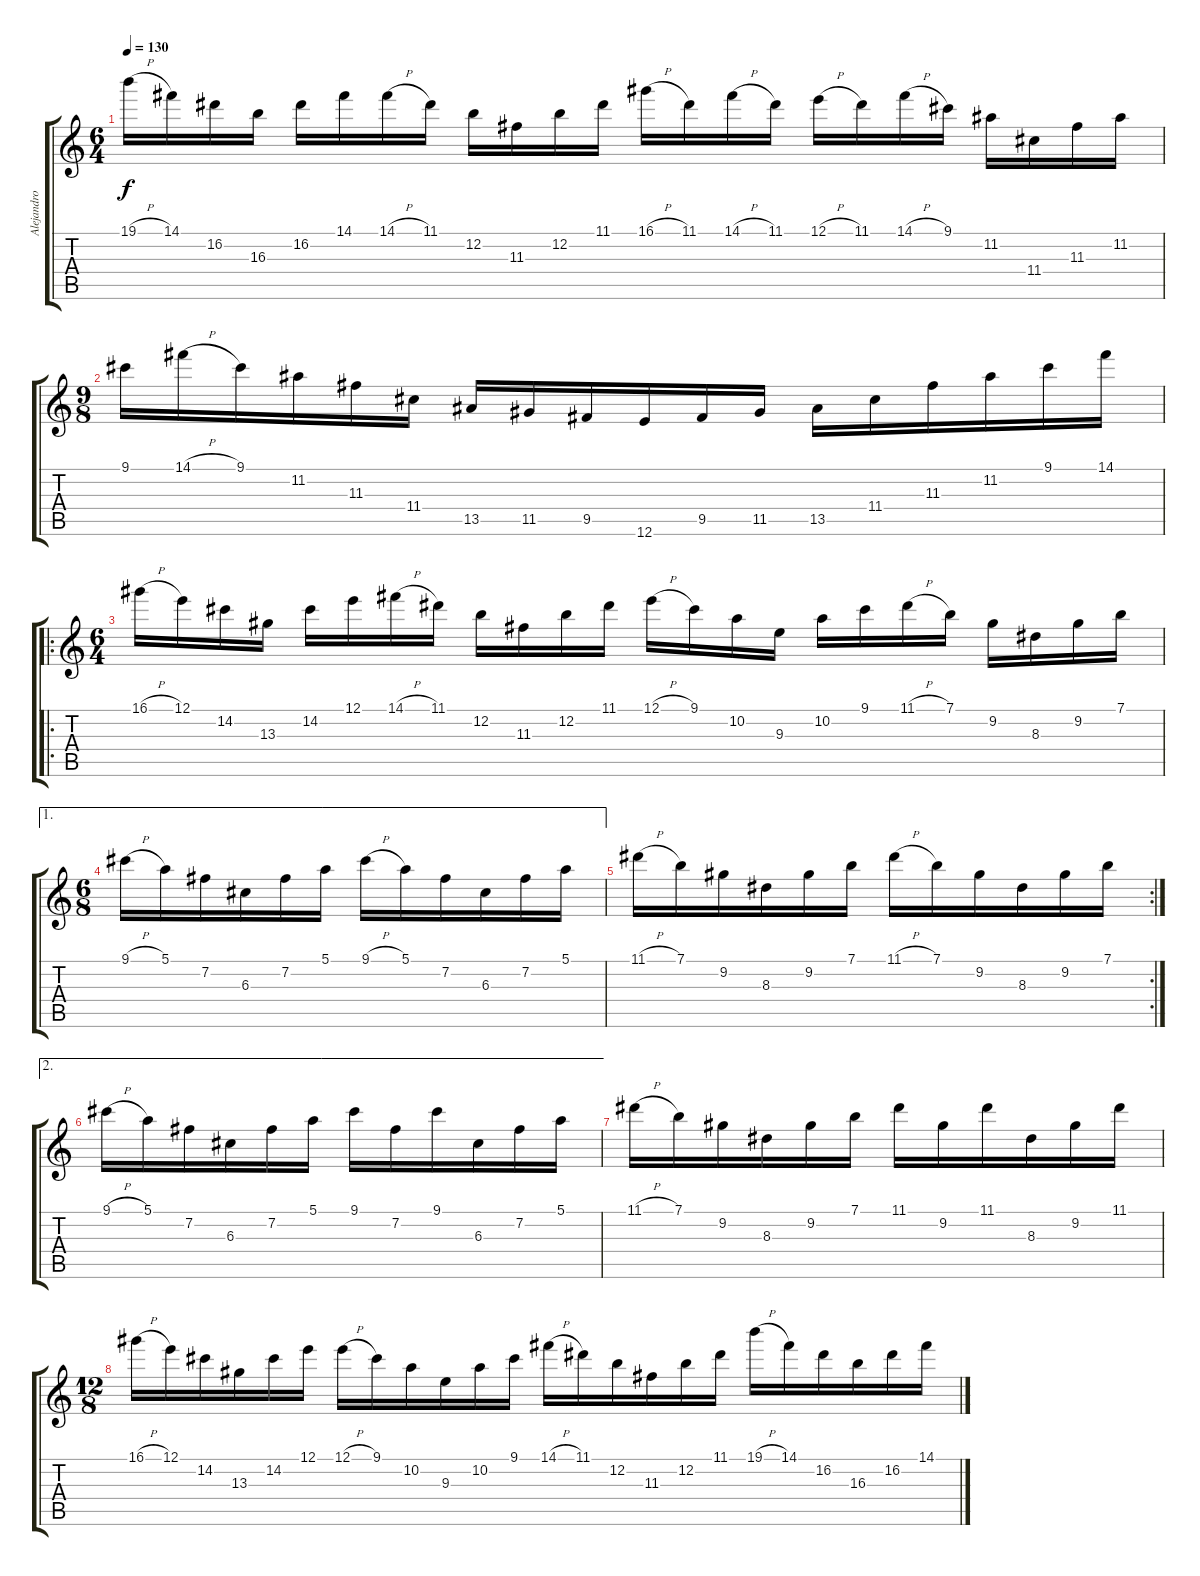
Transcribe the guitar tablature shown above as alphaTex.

\track ("Alejandro" "Alejandro") {instrument distortionguitar}
\staff {score tabs}
\tuning (E4 B3 G3 D3 A2 E2) {hide}
\ts (6 4)
\tempo 130
\clef g2
\ks c
19.1{h}.16{dy f} 14.1.16 16.2.16 16.3.16 16.2.16 14.1.16 14.1{h}.16 11.1.16 12.2.16 11.3.16 12.2.16 11.1.16 16.1{h}.16 11.1.16 14.1{h}.16 11.1.16 12.1{h}.16 11.1.16 14.1{h}.16 9.1.16 11.2.16 11.4.16 11.3.16 11.2.16 |
\ts (9 8)
9.1.16 14.1{h}.16 9.1.16 11.2.16 11.3.16 11.4.16 13.5.16 11.5.16 9.5.16 12.6.16 9.5.16 11.5.16 13.5.16 11.4.16 11.3.16 11.2.16 9.1.16 14.1.16 |
\ro
\ts (6 4)
16.1{h}.16 12.1.16 14.2.16 13.3.16 14.2.16 12.1.16 14.1{h}.16 11.1.16 12.2.16 11.3.16 12.2.16 11.1.16 12.1{h}.16 9.1.16 10.2.16 9.3.16 10.2.16 9.1.16 11.1{h}.16 7.1.16 9.2.16 8.3.16 9.2.16 7.1.16 |
\ae 1
\ts (6 8)
9.1{h}.16 5.1.16 7.2.16 6.3.16 7.2.16 5.1.16 9.1{h}.16 5.1.16 7.2.16 6.3.16 7.2.16 5.1.16 |
\rc 2
11.1{h}.16 7.1.16 9.2.16 8.3.16 9.2.16 7.1.16 11.1{h}.16 7.1.16 9.2.16 8.3.16 9.2.16 7.1.16 |
\ae 2
9.1{h}.16 5.1.16 7.2.16 6.3.16 7.2.16 5.1.16 9.1.16 7.2.16 9.1.16 6.3.16 7.2.16 5.1.16 |
11.1{h}.16 7.1.16 9.2.16 8.3.16 9.2.16 7.1.16 11.1.16 9.2.16 11.1.16 8.3.16 9.2.16 11.1.16 |
\ts (12 8)
16.1{h}.16 12.1.16 14.2.16 13.3.16 14.2.16 12.1.16 12.1{h}.16 9.1.16 10.2.16 9.3.16 10.2.16 9.1.16 14.1{h}.16 11.1.16 12.2.16 11.3.16 12.2.16 11.1.16 19.1{h}.16 14.1.16 16.2.16 16.3.16 16.2.16 14.1.16
